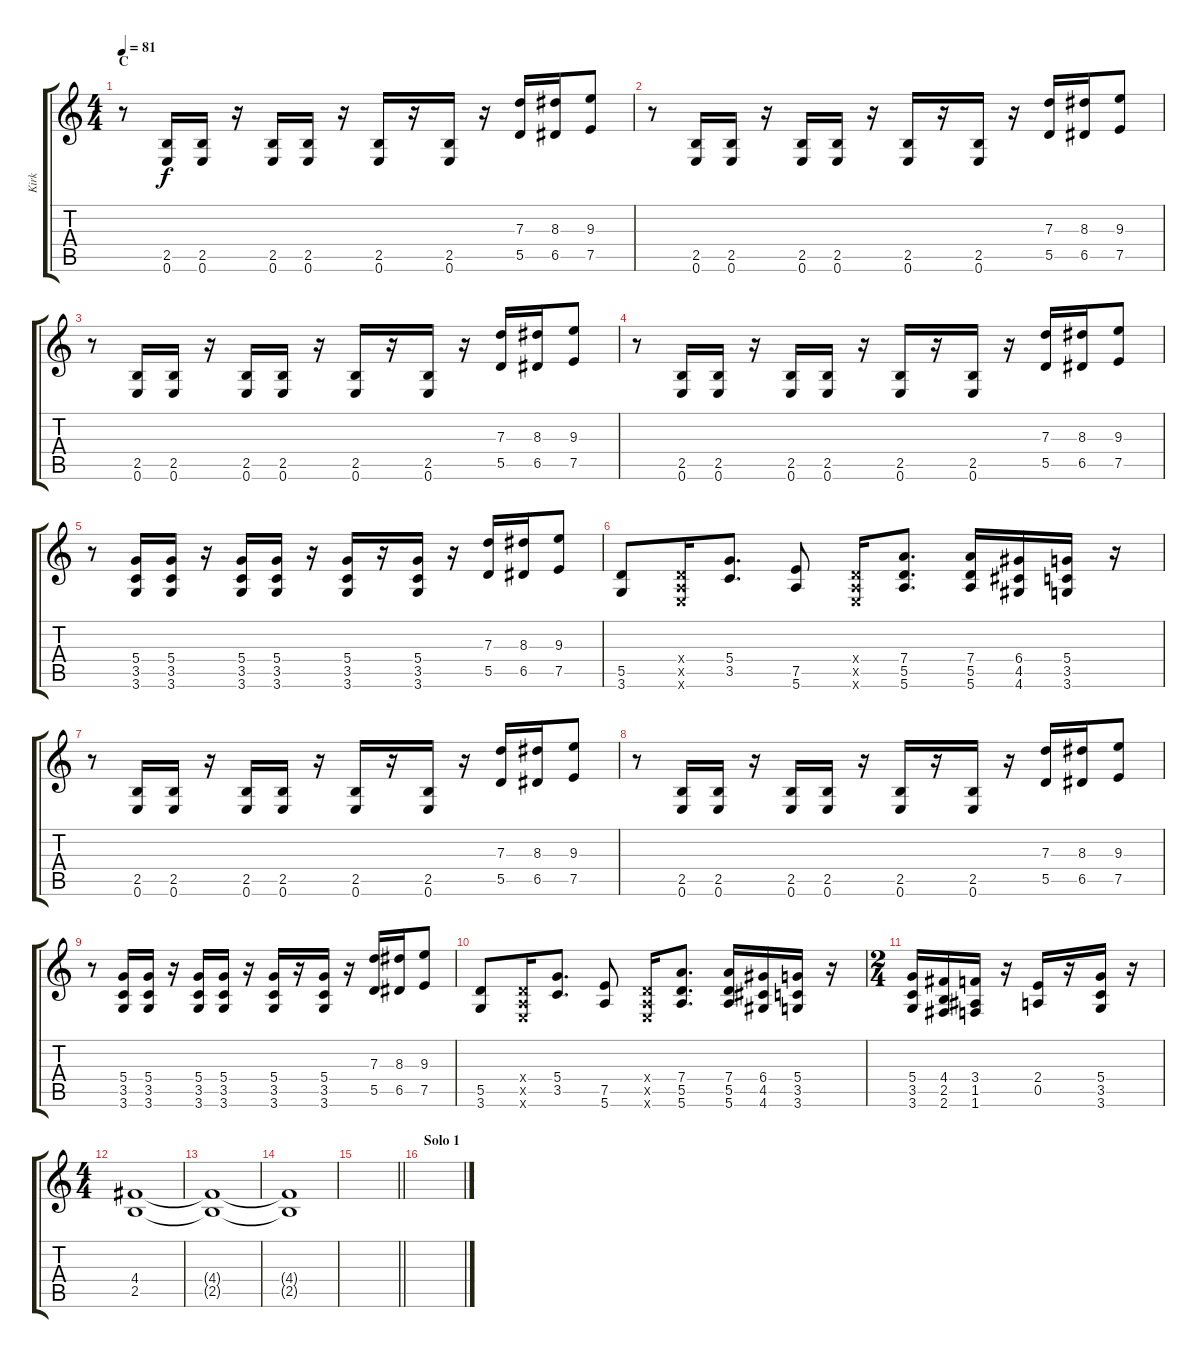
\track ("Kirk" "Kirk") {instrument distortionguitar}
\staff {score tabs}
\tuning (E4 B3 G3 D3 A2 E2) {hide}
\ts (4 4)
\section ("" "C")
\tempo 81
\clef g2
\ks c
r.8{dy f} (2.5 0.6).16 (2.5 0.6).16 r.16 (2.5 0.6).16 (2.5 0.6).16 r.16 (2.5 0.6).16 r.16 (2.5 0.6).16 r.16 (7.3 5.5).16 (8.3 6.5).16 (9.3 7.5).8 |
r.8 (2.5 0.6).16 (2.5 0.6).16 r.16 (2.5 0.6).16 (2.5 0.6).16 r.16 (2.5 0.6).16 r.16 (2.5 0.6).16 r.16 (7.3 5.5).16 (8.3 6.5).16 (9.3 7.5).8 |
r.8 (2.5 0.6).16 (2.5 0.6).16 r.16 (2.5 0.6).16 (2.5 0.6).16 r.16 (2.5 0.6).16 r.16 (2.5 0.6).16 r.16 (7.3 5.5).16 (8.3 6.5).16 (9.3 7.5).8 |
r.8 (2.5 0.6).16 (2.5 0.6).16 r.16 (2.5 0.6).16 (2.5 0.6).16 r.16 (2.5 0.6).16 r.16 (2.5 0.6).16 r.16 (7.3 5.5).16 (8.3 6.5).16 (9.3 7.5).8 |
r.8 (5.4 3.5 3.6).16 (5.4 3.5 3.6).16 r.16 (5.4 3.5 3.6).16 (5.4 3.5 3.6).16 r.16 (5.4 3.5 3.6).16 r.16 (5.4 3.5 3.6).16 r.16 (7.3 5.5).16 (8.3 6.5).16 (9.3 7.5).8 |
(5.5 3.6).8 (0.4{x} 0.5{x} 0.6{x}).16 (5.4 3.5).8{d} (7.5 5.6).8 (0.4{x} 0.5{x} 0.6{x}).16 (7.4 5.5 5.6).8{d} (7.4 5.5 5.6).16 (6.4 4.5 4.6).16 (5.4 3.5 3.6).16 r.16 |
r.8 (2.5 0.6).16 (2.5 0.6).16 r.16 (2.5 0.6).16 (2.5 0.6).16 r.16 (2.5 0.6).16 r.16 (2.5 0.6).16 r.16 (7.3 5.5).16 (8.3 6.5).16 (9.3 7.5).8 |
r.8 (2.5 0.6).16 (2.5 0.6).16 r.16 (2.5 0.6).16 (2.5 0.6).16 r.16 (2.5 0.6).16 r.16 (2.5 0.6).16 r.16 (7.3 5.5).16 (8.3 6.5).16 (9.3 7.5).8 |
r.8 (5.4 3.5 3.6).16 (5.4 3.5 3.6).16 r.16 (5.4 3.5 3.6).16 (5.4 3.5 3.6).16 r.16 (5.4 3.5 3.6).16 r.16 (5.4 3.5 3.6).16 r.16 (7.3 5.5).16 (8.3 6.5).16 (9.3 7.5).8 |
(5.5 3.6).8 (0.4{x} 0.5{x} 0.6{x}).16 (5.4 3.5).8{d} (7.5 5.6).8 (0.4{x} 0.5{x} 0.6{x}).16 (7.4 5.5 5.6).8{d} (7.4 5.5 5.6).16 (6.4 4.5 4.6).16 (5.4 3.5 3.6).16 r.16 |
\ts (2 4)
(5.4 3.5 3.6).16 (4.4 2.5 2.6).16 (3.4 1.5 1.6).16 r.16 (2.4 0.5).16 r.16 (5.4 3.5 3.6).16 r.16 |
\ts (4 4)
(4.4 2.5).1 |
(4.4{t} 2.5{t}).1 |
(4.4{t} 2.5{t}).1 |
\barLineRight lightlight
|
\section ("" "Solo 1")
